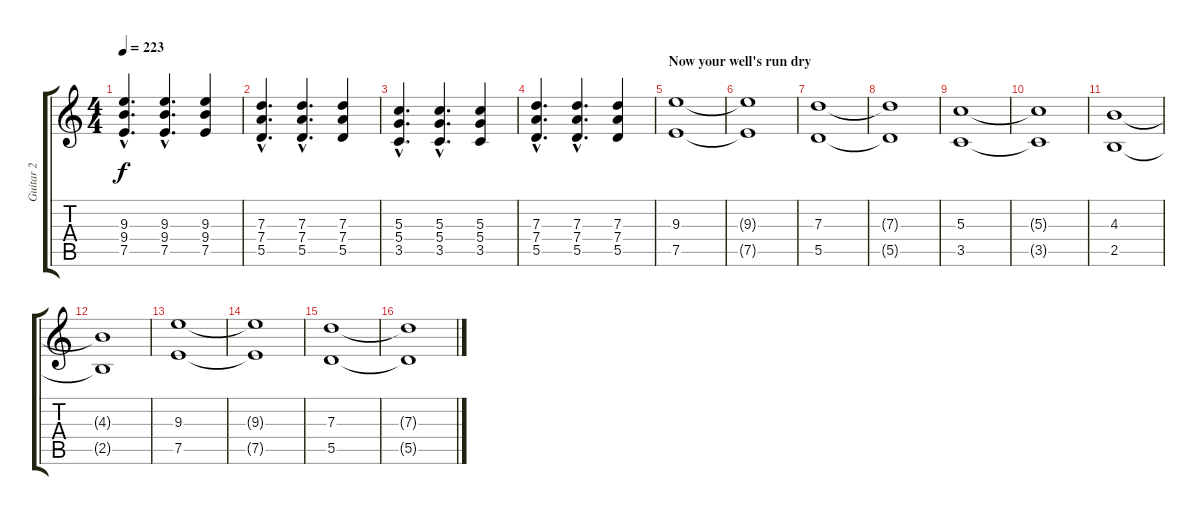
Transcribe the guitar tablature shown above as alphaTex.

\track ("Guitar 2" "Guitar 2") {instrument distortionguitar}
\staff {score tabs}
\tuning (E4 B3 G3 D3 A2 E2) {hide}
\ts (4 4)
\tempo 223
\clef g2
\ks c
(9.3{hac} 9.4{hac} 7.5{hac}).4{d dy f} (9.3{hac} 9.4{hac} 7.5{hac}).4{d} (9.3 9.4 7.5).4 |
(7.3{hac} 7.4{hac} 5.5{hac}).4{d} (7.3{hac} 7.4{hac} 5.5{hac}).4{d} (7.3 7.4 5.5).4 |
(5.3{hac} 5.4{hac} 3.5{hac}).4{d} (5.3{hac} 5.4{hac} 3.5{hac}).4{d} (5.3 5.4 3.5).4 |
(7.3{hac} 7.4{hac} 5.5{hac}).4{d} (7.3{hac} 7.4{hac} 5.5{hac}).4{d} (7.3 7.4 5.5).4 |
\section ("" "Now your well's run dry")
(9.3 7.5).1{volume 9} |
(9.3{t} 7.5{t}).1 |
(7.3 5.5).1 |
(7.3{t} 5.5{t}).1 |
(5.3 3.5).1 |
(5.3{t} 3.5{t}).1 |
(4.3 2.5).1 |
(4.3{t} 2.5{t}).1 |
(9.3 7.5).1 |
(9.3{t} 7.5{t}).1 |
(7.3 5.5).1 |
(7.3{t} 5.5{t}).1
